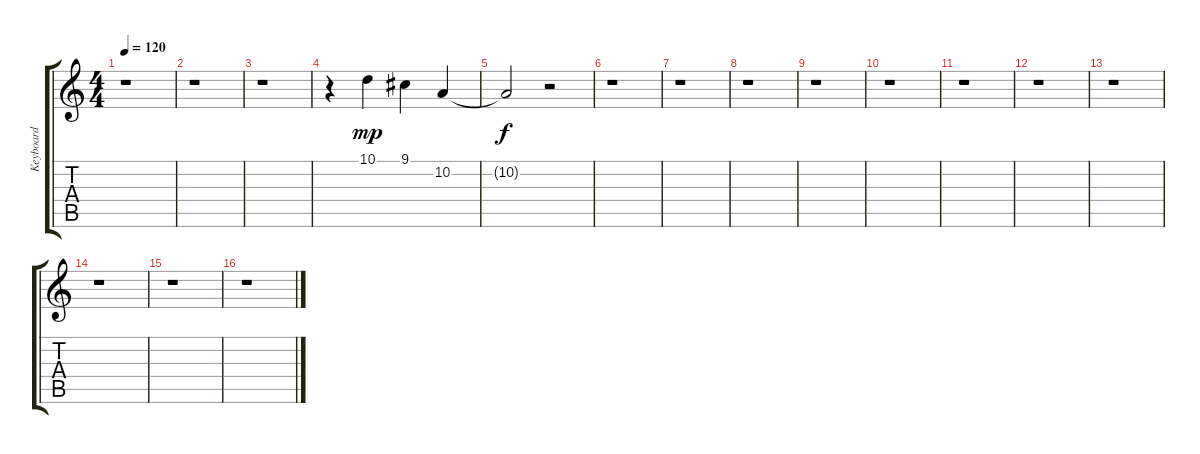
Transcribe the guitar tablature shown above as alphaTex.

\track ("Keyboard" "Keyboard") {instrument choiraahs}
\staff {score tabs}
\tuning (E4 B3 G3 D3 A2 E2) {hide}
\ts (4 4)
\tempo 120
\clef g2
\ks c
r.1{dy f} |
r.1 |
r.1 |
r.4 10.1.4{dy mp} 9.1.4 10.2.4 |
10.2{t}.2{dy f} r.2 |
r.1 |
r.1 |
r.1 |
r.1 |
r.1 |
r.1 |
r.1 |
r.1 |
r.1 |
r.1 |
r.1
